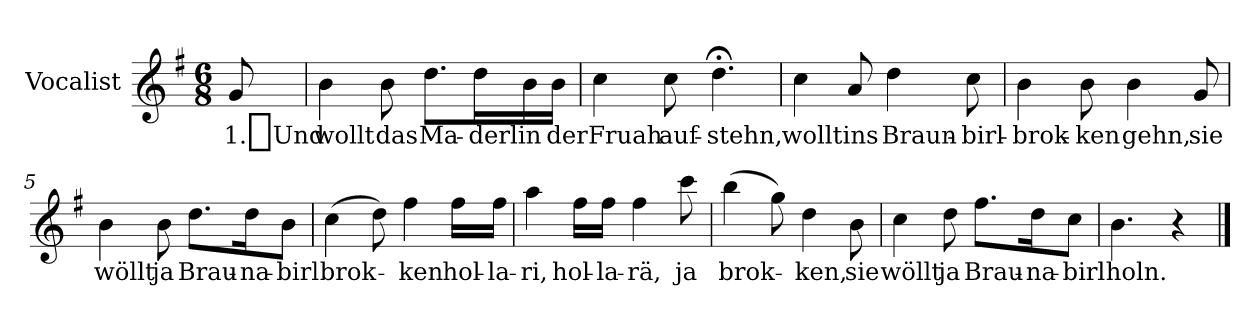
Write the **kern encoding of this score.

**kern	**text
*part1	*part1
*staff1	*staff1
*I"Vocalist	*
*k[f#]	*
*G:	*
*M6/8	*
=	=
8g	1._Und
=1	=1
4b	wollt
8b	das
8.ddL	Ma-
16ddL	-derl
16b	in
16bJJ	der
=2	=2
4cc	Fruah
8cc	auf-
4.dd;<	-stehn,
=3	=3
4cc	wollt
8a	ins
4dd	Braun-
8cc	-birl-
=4	=4
4b	-brok-
8b	-ken
4b	gehn,
8g	sie
=5	=5
4b	wöllt
8b	ja
8.ddL	Brau-
16ddK	-na-
8bJ	-birl
=6	=6
(4cc	brok-
8dd)	.
4ff#	-ken
16ff#LL	hol-
16ff#JJ	-la-
=7	=7
4aa	-ri,
16ff#LL	hol-
16ff#JJ	-la-
4ff#	-rä,
8ccc	ja
=8	=8
(4bb	brok-
8gg)	.
4dd	-ken,
8b	sie
=9	=9
4cc	wöllt
8dd	ja
8.ff#L	Brau-
16ddK	-na-
8ccJ	-birl
=10	=10
4.b	holn.
4r	.
==	==
*-	*-
